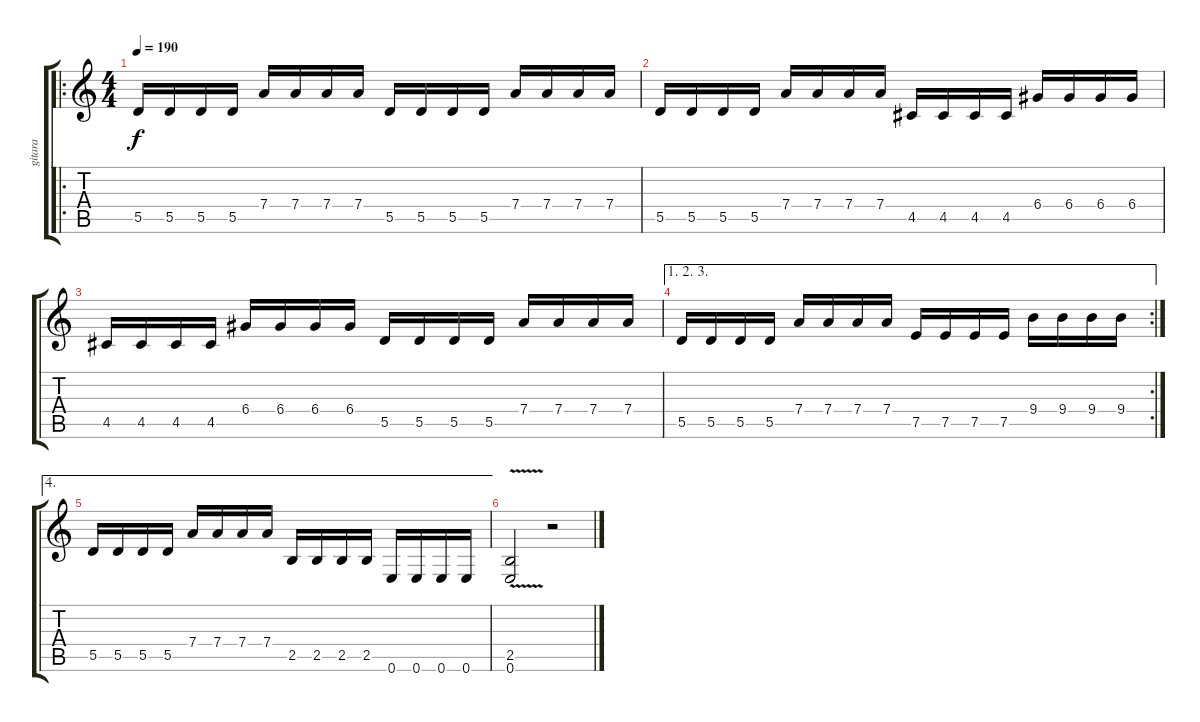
\track ("gitara" "gitara") {instrument distortionguitar}
\staff {score tabs}
\tuning (E4 B3 G3 D3 A2 E2) {hide}
\ro
\ts (4 4)
\tempo 190
\clef g2
\ks c
5.5.16{dy f} 5.5.16 5.5.16 5.5.16 7.4.16 7.4.16 7.4.16 7.4.16 5.5.16 5.5.16 5.5.16 5.5.16 7.4.16 7.4.16 7.4.16 7.4.16 |
5.5.16 5.5.16 5.5.16 5.5.16 7.4.16 7.4.16 7.4.16 7.4.16 4.5.16 4.5.16 4.5.16 4.5.16 6.4.16 6.4.16 6.4.16 6.4.16 |
4.5.16 4.5.16 4.5.16 4.5.16 6.4.16 6.4.16 6.4.16 6.4.16 5.5.16 5.5.16 5.5.16 5.5.16 7.4.16 7.4.16 7.4.16 7.4.16 |
\ae (1 2 3)
\rc 2
5.5.16 5.5.16 5.5.16 5.5.16 7.4.16 7.4.16 7.4.16 7.4.16 7.5.16 7.5.16 7.5.16 7.5.16 9.4.16 9.4.16 9.4.16 9.4.16 |
\ae 4
5.5.16 5.5.16 5.5.16 5.5.16 7.4.16 7.4.16 7.4.16 7.4.16 2.5.16 2.5.16 2.5.16 2.5.16 0.6.16 0.6.16 0.6.16 0.6.16 |
(2.5{v} 0.6).2 r.2
